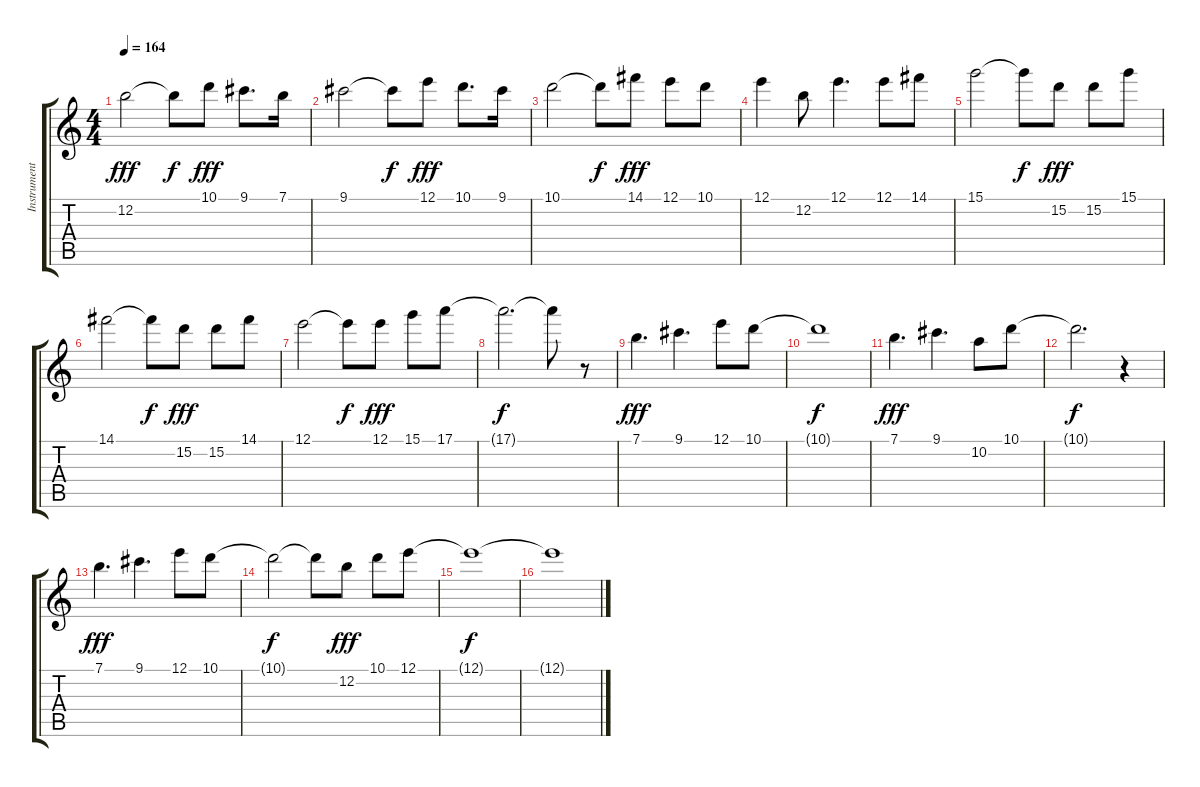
\track ("Instrument7" "Instrument") {instrument electricguitarjazz}
\staff {score tabs}
\tuning (E4 B3 G3 D3 A2 E2) {hide}
\ts (4 4)
\tempo 164
\clef g2
\ks c
12.2.2{dy fff} 12.2{t}.8{dy f} 10.1.8{dy fff} 9.1.8{d} 7.1.16 |
9.1.2 9.1{t}.8{dy f} 12.1.8{dy fff} 10.1.8{d} 9.1.16 |
10.1.2 10.1{t}.8{dy f} 14.1.8{dy fff} 12.1.8 10.1.8 |
12.1.4 12.2.8 12.1.4{d} 12.1.8 14.1.8 |
15.1.2 15.1{t}.8{dy f} 15.2.8{dy fff} 15.2.8 15.1.8 |
14.1.2 14.1{t}.8{dy f} 15.2.8{dy fff} 15.2.8 14.1.8 |
12.1.2 12.1{t}.8{dy f} 12.1.8{dy fff} 15.1.8 17.1.8 |
17.1{t}.2{d dy f} 17.1{t}.8 r.8 |
7.1.4{d dy fff} 9.1.4{d} 12.1.8 10.1.8 |
10.1{t}.1{dy f} |
7.1.4{d dy fff} 9.1.4{d} 10.2.8 10.1.8 |
10.1{t}.2{d dy f} r.4 |
7.1.4{d dy fff} 9.1.4{d} 12.1.8 10.1.8 |
10.1{t}.2{dy f} 10.1{t}.8 12.2.8{dy fff} 10.1.8 12.1.8 |
12.1{t}.1{dy f} |
12.1{t}.1
